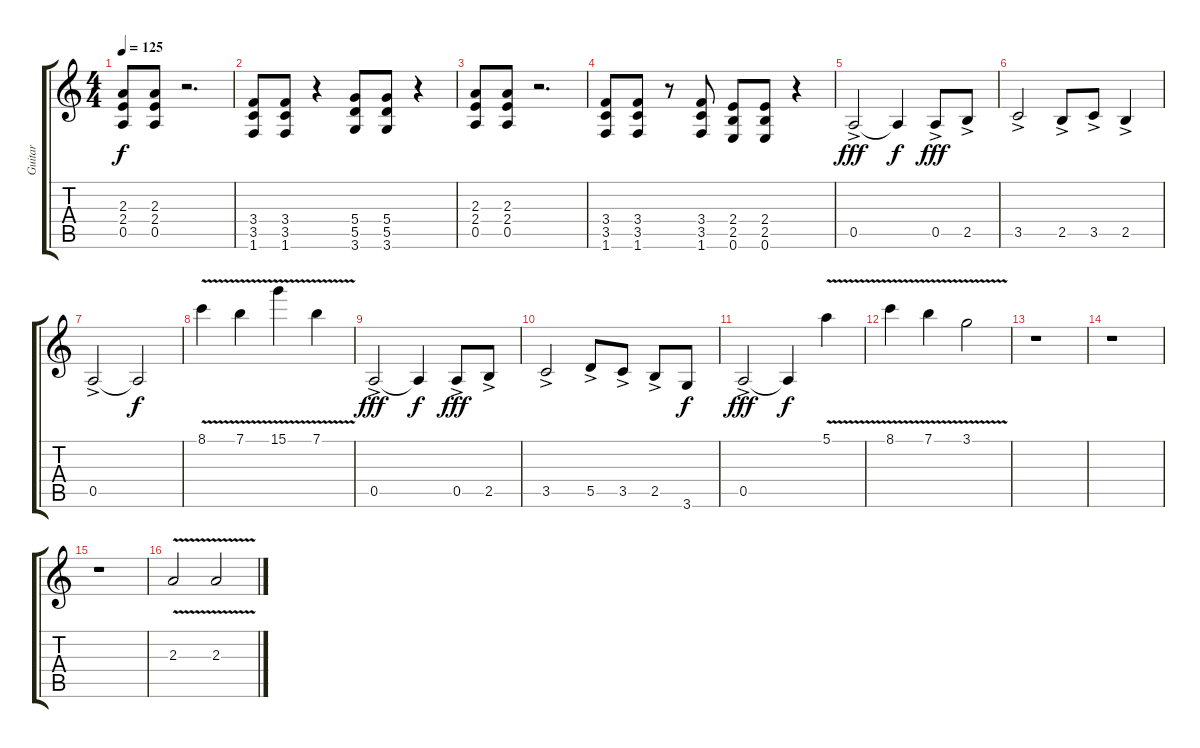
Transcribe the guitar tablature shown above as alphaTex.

\track ("Guitar" "Guitar") {instrument distortionguitar}
\staff {score tabs}
\tuning (E4 B3 G3 D3 A2 E2) {hide}
\ts (4 4)
\tempo 125
\clef g2
\ks c
(2.3 2.4 0.5).8{dy f} (2.3 2.4 0.5).8 r.2{d} |
(3.4 3.5 1.6).8 (3.4 3.5 1.6).8 r.4 (5.4 5.5 3.6).8 (5.4 5.5 3.6).8 r.4 |
(2.3 2.4 0.5).8 (2.3 2.4 0.5).8 r.2{d} |
(3.4 3.5 1.6).8 (3.4 3.5 1.6).8 r.8 (3.4 3.5 1.6).8 (2.4 2.5 0.6).8 (2.4 2.5 0.6).8 r.4 |
0.5{ac}.2{dy fff} 0.5{t}.4{dy f} 0.5{ac}.8{dy fff} 2.5{ac}.8 |
3.5{ac}.2 2.5{ac}.8 3.5{ac}.8 2.5{ac}.4 |
0.5{ac}.2 0.5{t}.2{dy f} |
8.1{v}.4 7.1{v}.4 15.1{v}.4 7.1{v}.4 |
0.5{ac}.2{dy fff} 0.5{t}.4{dy f} 0.5{ac}.8{dy fff} 2.5{ac}.8 |
3.5{ac}.2 5.5{ac}.8 3.5{ac}.8 2.5{ac}.8 3.6.8{dy f} |
0.5{ac}.2{dy fff} 0.5{t}.4{dy f} 5.1{v}.4 |
8.1{v}.4 7.1{v}.4 3.1{v}.2 |
r.1 |
r.1 |
r.1 |
2.3{v}.2{balance 0} 2.3{v}.2{balance 16}
